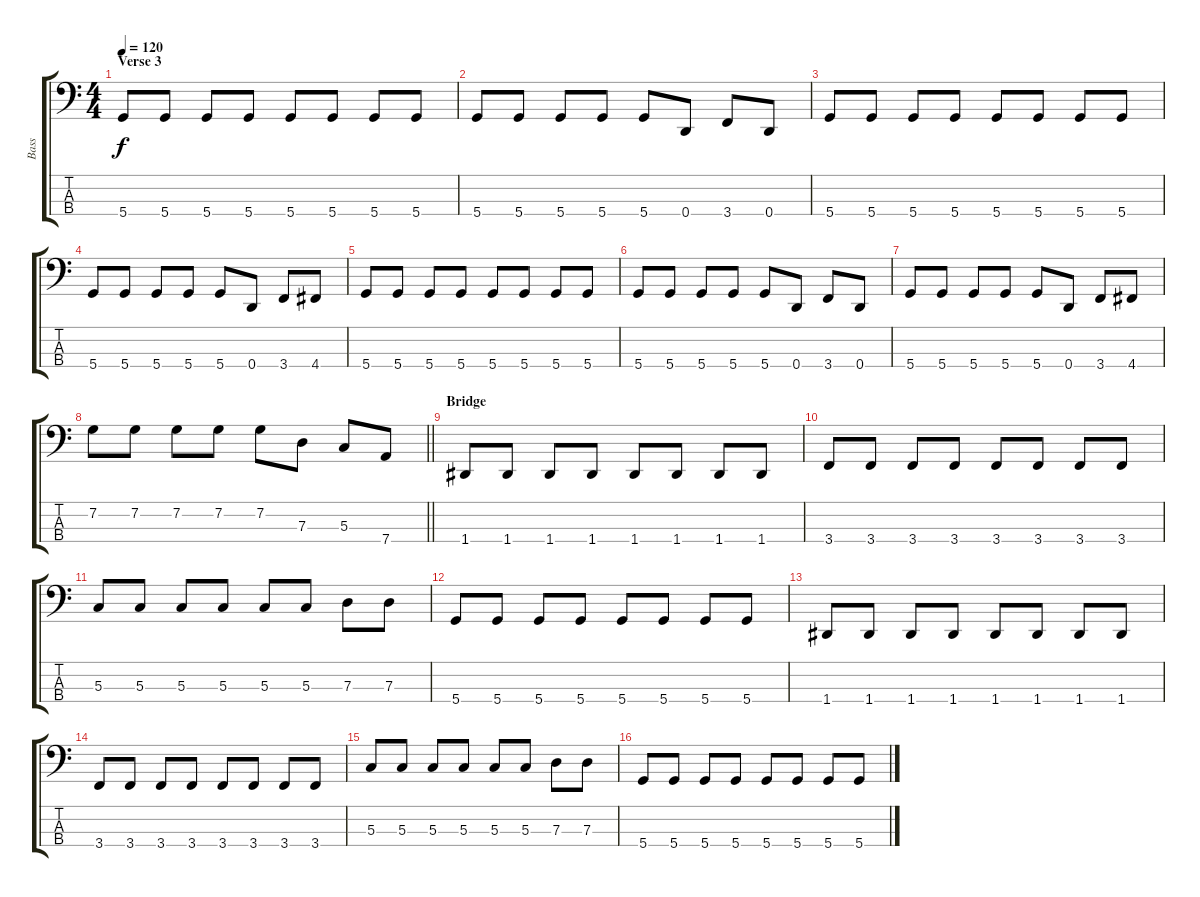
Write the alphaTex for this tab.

\track ("Bass" "Bass") {instrument electricbassfinger}
\staff {score tabs}
\tuning (F2 C2 G1 D1) {hide}
\ts (4 4)
\section ("" "Verse 3")
\tempo 120
\clef f4
\ks c
5.4.8{dy f} 5.4.8 5.4.8 5.4.8 5.4.8 5.4.8 5.4.8 5.4.8 |
5.4.8 5.4.8 5.4.8 5.4.8 5.4.8 0.4.8 3.4.8 0.4.8 |
5.4.8 5.4.8 5.4.8 5.4.8 5.4.8 5.4.8 5.4.8 5.4.8 |
5.4.8 5.4.8 5.4.8 5.4.8 5.4.8 0.4.8 3.4.8 4.4.8 |
5.4.8 5.4.8 5.4.8 5.4.8 5.4.8 5.4.8 5.4.8 5.4.8 |
5.4.8 5.4.8 5.4.8 5.4.8 5.4.8 0.4.8 3.4.8 0.4.8 |
5.4.8 5.4.8 5.4.8 5.4.8 5.4.8 0.4.8 3.4.8 4.4.8 |
\barLineRight lightlight
7.2.8 7.2.8 7.2.8 7.2.8 7.2.8 7.3.8 5.3.8 7.4.8 |
\section ("" "Bridge")
1.4.8 1.4.8 1.4.8 1.4.8 1.4.8 1.4.8 1.4.8 1.4.8 |
3.4.8 3.4.8 3.4.8 3.4.8 3.4.8 3.4.8 3.4.8 3.4.8 |
5.3.8 5.3.8 5.3.8 5.3.8 5.3.8 5.3.8 7.3.8 7.3.8 |
5.4.8 5.4.8 5.4.8 5.4.8 5.4.8 5.4.8 5.4.8 5.4.8 |
1.4.8 1.4.8 1.4.8 1.4.8 1.4.8 1.4.8 1.4.8 1.4.8 |
3.4.8 3.4.8 3.4.8 3.4.8 3.4.8 3.4.8 3.4.8 3.4.8 |
5.3.8 5.3.8 5.3.8 5.3.8 5.3.8 5.3.8 7.3.8 7.3.8 |
5.4.8 5.4.8 5.4.8 5.4.8 5.4.8 5.4.8 5.4.8 5.4.8
